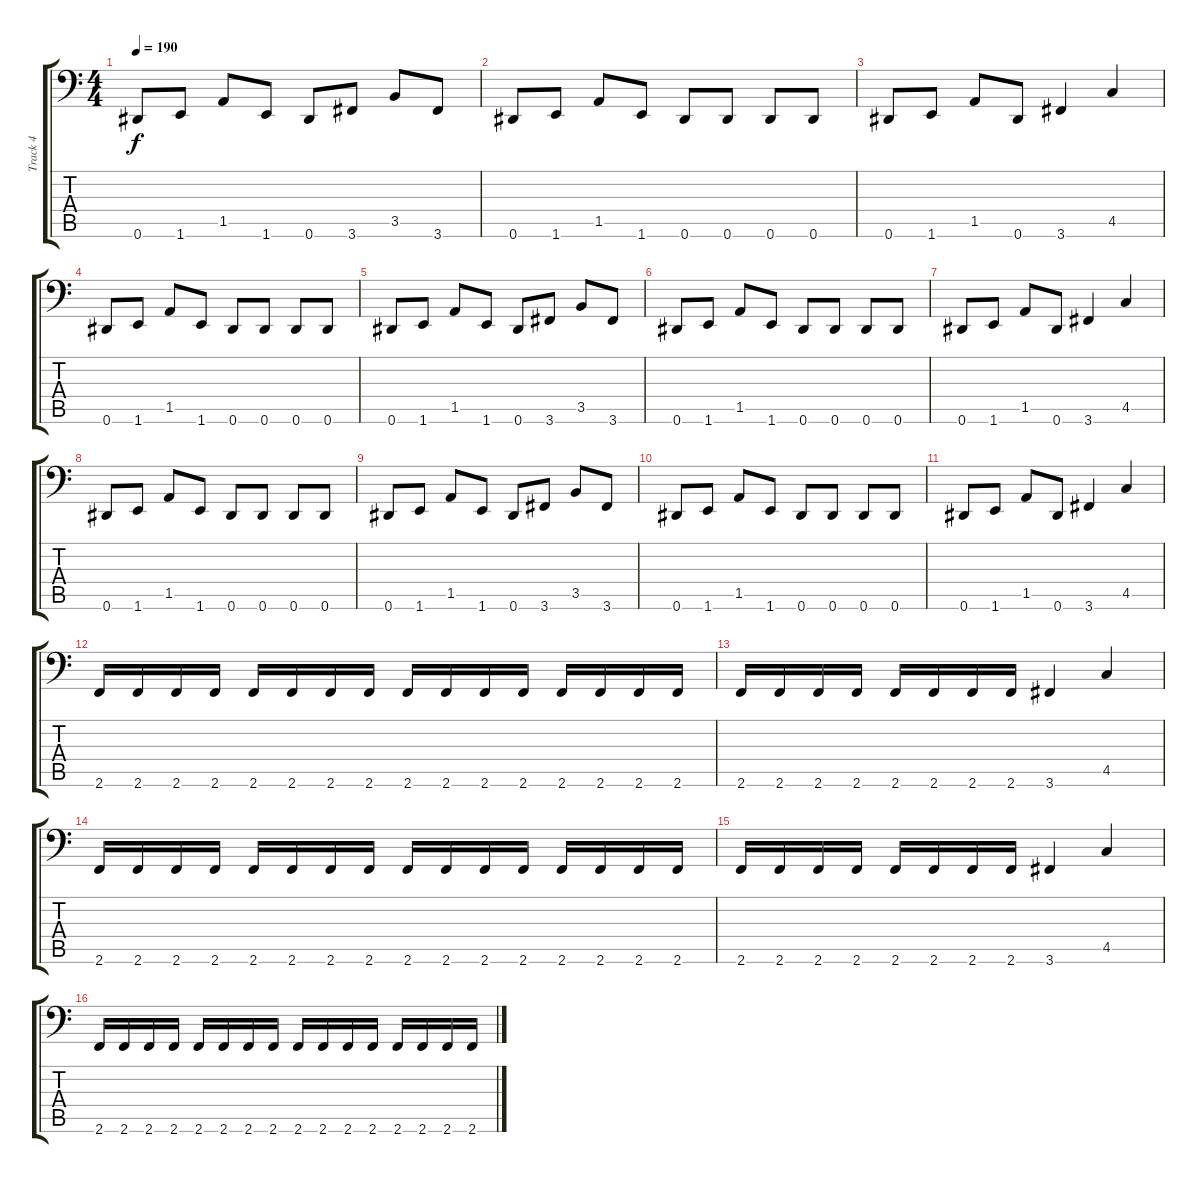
\track ("Track 4" "Track 4") {instrument electricbassfinger}
\staff {score tabs}
\tuning (E3 B2 Gb2 Db2 Ab1 Eb1) {hide}
\ts (4 4)
\tempo 190
\clef f4
\ks c
0.6.8{dy f} 1.6.8 1.5.8 1.6.8 0.6.8 3.6.8 3.5.8 3.6.8 |
0.6.8 1.6.8 1.5.8 1.6.8 0.6.8 0.6.8 0.6.8 0.6.8 |
0.6.8 1.6.8 1.5.8 0.6.8 3.6.4 4.5.4 |
0.6.8 1.6.8 1.5.8 1.6.8 0.6.8 0.6.8 0.6.8 0.6.8 |
0.6.8 1.6.8 1.5.8 1.6.8 0.6.8 3.6.8 3.5.8 3.6.8 |
0.6.8 1.6.8 1.5.8 1.6.8 0.6.8 0.6.8 0.6.8 0.6.8 |
0.6.8 1.6.8 1.5.8 0.6.8 3.6.4 4.5.4 |
0.6.8 1.6.8 1.5.8 1.6.8 0.6.8 0.6.8 0.6.8 0.6.8 |
0.6.8 1.6.8 1.5.8 1.6.8 0.6.8 3.6.8 3.5.8 3.6.8 |
0.6.8 1.6.8 1.5.8 1.6.8 0.6.8 0.6.8 0.6.8 0.6.8 |
0.6.8 1.6.8 1.5.8 0.6.8 3.6.4 4.5.4 |
2.6.16 2.6.16 2.6.16 2.6.16 2.6.16 2.6.16 2.6.16 2.6.16 2.6.16 2.6.16 2.6.16 2.6.16 2.6.16 2.6.16 2.6.16 2.6.16 |
2.6.16 2.6.16 2.6.16 2.6.16 2.6.16 2.6.16 2.6.16 2.6.16 3.6.4 4.5.4 |
2.6.16 2.6.16 2.6.16 2.6.16 2.6.16 2.6.16 2.6.16 2.6.16 2.6.16 2.6.16 2.6.16 2.6.16 2.6.16 2.6.16 2.6.16 2.6.16 |
2.6.16 2.6.16 2.6.16 2.6.16 2.6.16 2.6.16 2.6.16 2.6.16 3.6.4 4.5.4 |
2.6.16 2.6.16 2.6.16 2.6.16 2.6.16 2.6.16 2.6.16 2.6.16 2.6.16 2.6.16 2.6.16 2.6.16 2.6.16 2.6.16 2.6.16 2.6.16
